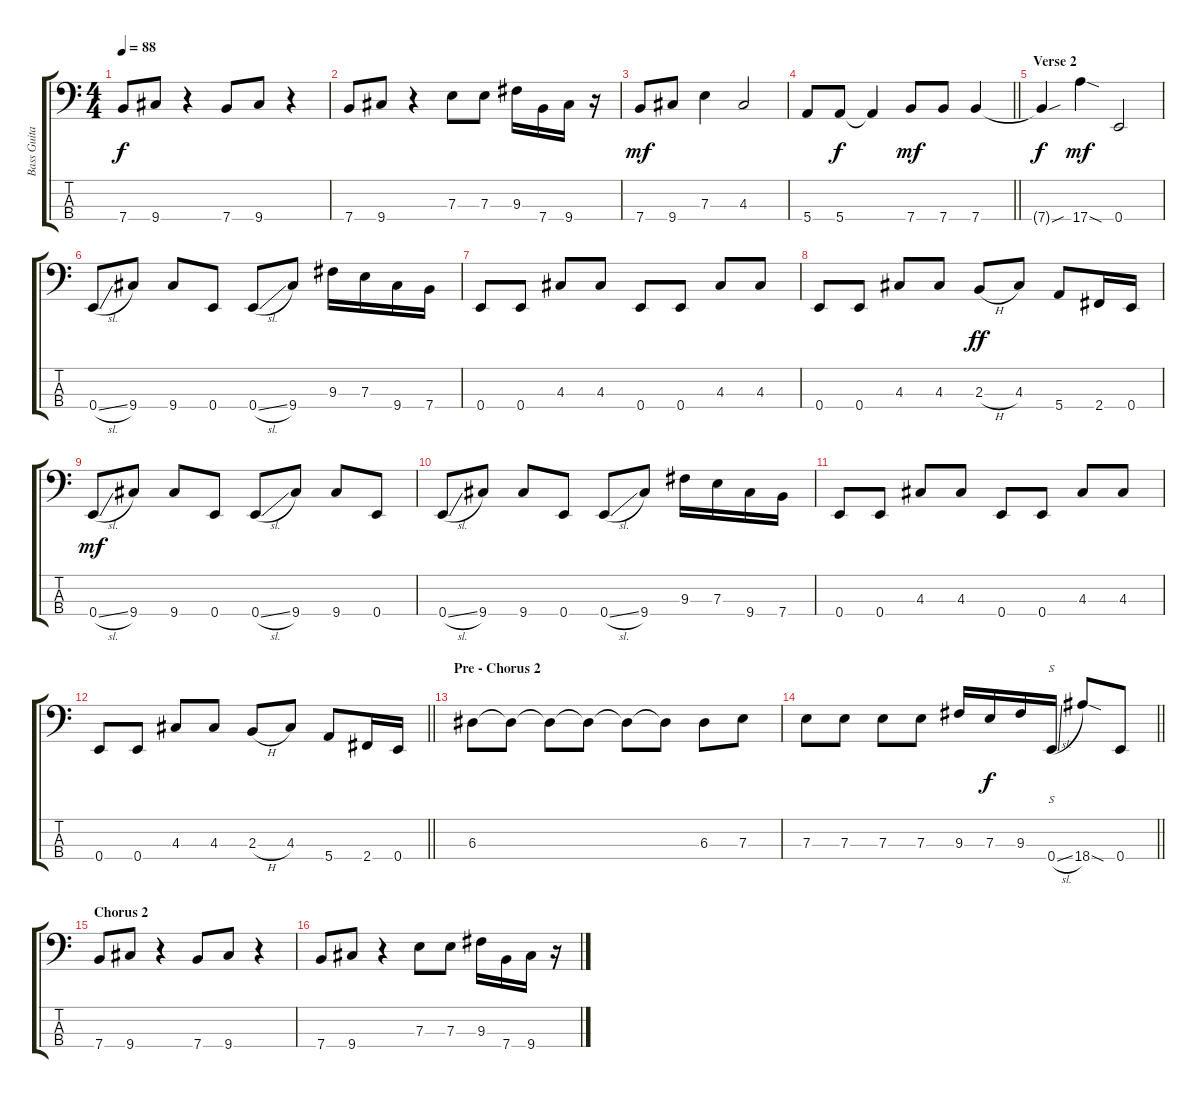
\track ("Bass Guitar" "Bass Guita") {instrument electricbassfinger}
\staff {score tabs}
\tuning (G2 D2 A1 E1) {hide}
\ts (4 4)
\tempo 88
\clef f4
\ks c
7.4.8{dy f} 9.4.8 r.4 7.4.8 9.4.8 r.4 |
7.4.8 9.4.8 r.4 7.3.8 7.3.8 9.3.16 7.4.16 9.4.16 r.16 |
7.4.8{dy mf} 9.4.8 7.3.4 4.3.2 |
\barLineRight lightlight
5.4.8 5.4.8{dy f} 5.4{t}.4 7.4.8{dy mf} 7.4.8 7.4.4 |
\section ("" "Verse 2")
7.4{sou t}.4{dy f} 17.4{sod}.4{dy mf} 0.4.2 |
0.4{sl}.8 9.4.8 9.4.8 0.4.8 0.4{sl}.8 9.4.8 9.3.16 7.3.16 9.4.16 7.4.16 |
0.4.8 0.4.8 4.3.8 4.3.8 0.4.8 0.4.8 4.3.8 4.3.8 |
0.4.8 0.4.8 4.3.8 4.3.8 2.3{h}.8{dy ff} 4.3.8 5.4.8 2.4.16 0.4.16 |
0.4{sl}.8{dy mf} 9.4.8 9.4.8 0.4.8 0.4{sl}.8 9.4.8 9.4.8 0.4.8 |
0.4{sl}.8 9.4.8 9.4.8 0.4.8 0.4{sl}.8 9.4.8 9.3.16 7.3.16 9.4.16 7.4.16 |
0.4.8 0.4.8 4.3.8 4.3.8 0.4.8 0.4.8 4.3.8 4.3.8 |
\barLineRight lightlight
0.4.8 0.4.8 4.3.8 4.3.8 2.3{h}.8 4.3.8 5.4.8 2.4.16 0.4.16 |
\section ("" "Pre - Chorus 2")
6.3.8 6.3{t}.8 6.3{t}.8 6.3{t}.8 6.3{t}.8 6.3{t}.8 6.3.8 7.3.8 |
\barLineRight lightlight
7.3.8 7.3.8 7.3.8 7.3.8 9.3.16 7.3.16{dy f} 9.3.16 0.4{sl}.16{s} 18.4{sod}.8 0.4.8 |
\section ("" "Chorus 2")
7.4.8 9.4.8 r.4 7.4.8 9.4.8 r.4 |
7.4.8 9.4.8 r.4 7.3.8 7.3.8 9.3.16 7.4.16 9.4.16 r.16
